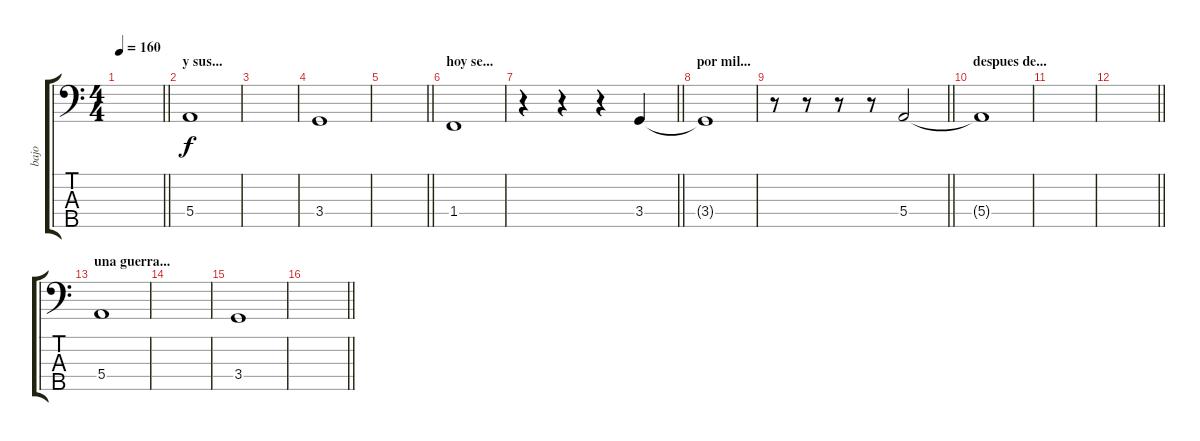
\track ("bajo" "bajo") {instrument electricbassfinger}
\staff {score tabs}
\tuning (G2 D2 A1 E1 B0) {hide}
\ts (4 4)
\tempo 160
\clef f4
\barLineRight lightlight
\ks c
|
\section ("" "y sus...")
5.4.1 |
|
3.4.1 |
\barLineRight lightlight
|
\section ("" "hoy se...")
1.4.1 |
\barLineRight lightlight
r.4 r.4 r.4 3.4.4 |
\section ("" "por mil...")
3.4{t}.1 |
\barLineRight lightlight
r.8 r.8 r.8 r.8 5.4.2 |
\section ("" "despues de...")
5.4{t}.1 |
|
\barLineRight lightlight
|
\section ("" "una guerra...")
5.4.1 |
|
3.4.1 |
\barLineRight lightlight
